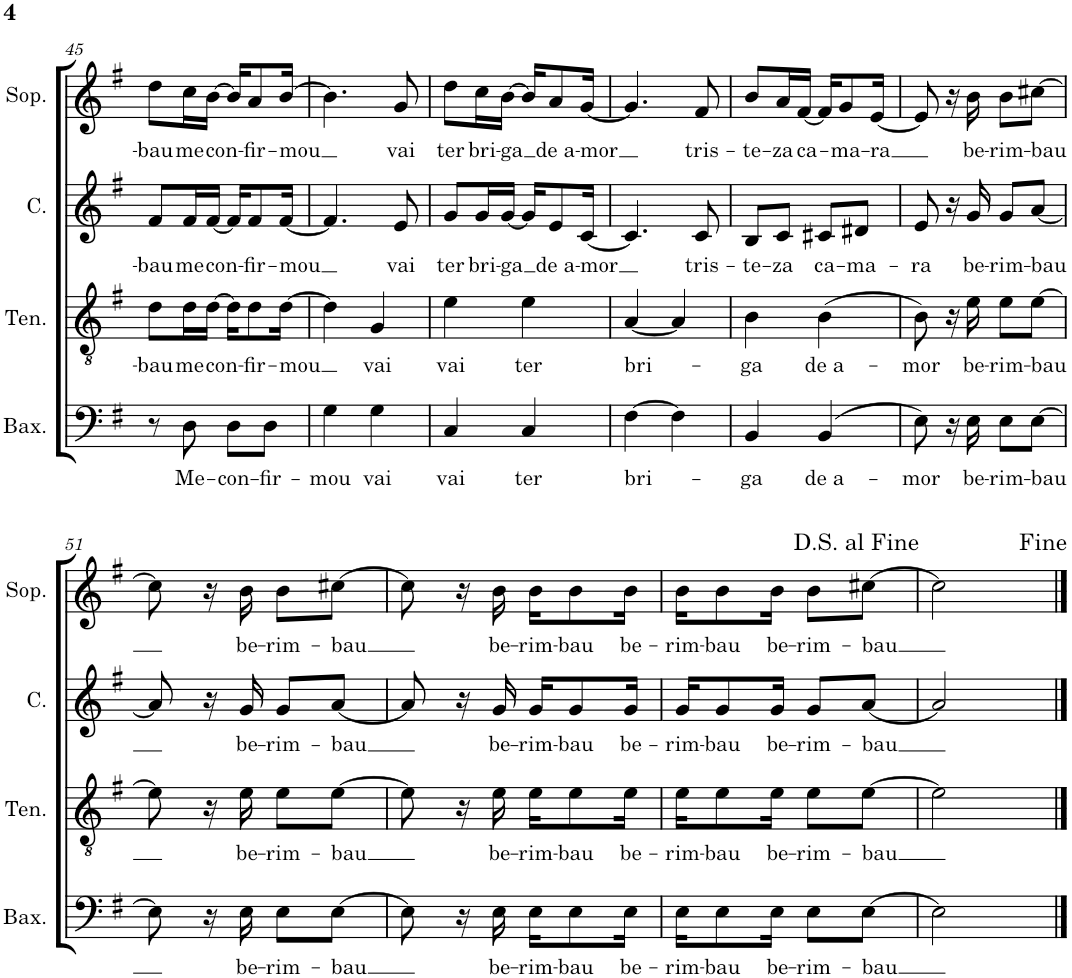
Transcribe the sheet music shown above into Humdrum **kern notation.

**kern	**text	**kern	**text	**kern	**text	**kern	**text
*part4	*part4	*part3	*part3	*part2	*part2	*part1	*part1
*staff4	*staff4	*staff3	*staff3	*staff2	*staff2	*staff1	*staff1
*I"Baixo	*	*I"Tenor	*	*I"Contralto	*	*I"Soprano	*
*I'Bax.	*	*I'Ten.	*	*I'C.	*	*I'Sop.	*
!!LO:PB:g=z
*clefF4	*	*clefGv2	*	*clefG2	*	*clefG2	*
*k[f#]	*	*k[f#]	*	*k[f#]	*	*k[f#]	*
*M2/4	*	*M2/4	*	*M2/4	*	*M2/4	*
=45	=45	=45	=45	=45	=45	=45	=45
!	!	!	!LO:LY:b	!	!LO:LY:b	!	!LO:LY:b
8r	.	8d\L	-bau	8f#/L	-bau	8dd\L	-bau
!	!LO:LY:b	!	!LO:LY:b	!	!LO:LY:b	!	!LO:LY:b
8D\	Me-	16d\L	me	16f#/L	me	16cc\L	me
!	!	!	!LO:LY:b	!	!LO:LY:b	!	!LO:LY:b
.	.	[16d\JJ	con-	[16f#/JJ	con-	[16b\JJ	con-
!	!LO:LY:b	!	!	!	!	!	!
8D\L	-con-	16d\KL]	.	16f#/KL]	.	16b/KL]	.
!	!	!	!LO:LY:b	!	!LO:LY:b	!	!LO:LY:b
.	.	8d\	-fir-	8f#/	-fir-	8a/	-fir-
!	!LO:LY:b	!	!	!	!	!	!
8D\J	-fir-	.	.	.	.	.	.
!	!	!	!LO:LY:b	!	!LO:LY:b	!	!LO:LY:b
.	.	[16d\Jk	-mou	[16f#/Jk	-mou	[16b/Jk	-mou
=46	=46	=46	=46	=46	=46	=46	=46
!	!LO:LY:b	!	!	!	!	!	!
4G\	-mou	4d\]	.	4.f#/]	.	4.b\]	.
!	!LO:LY:b	!	!LO:LY:b	!	!	!	!
4G\	vai	4G/	vai	.	.	.	.
!	!	!	!	!	!LO:LY:b	!	!LO:LY:b
.	.	.	.	8e/	vai	8g/	vai
=47	=47	=47	=47	=47	=47	=47	=47
!	!LO:LY:b	!	!LO:LY:b	!	!LO:LY:b	!	!LO:LY:b
4C/	vai	4e\	vai	8g/L	ter	8dd\L	ter
!	!	!	!	!	!LO:LY:b	!	!LO:LY:b
.	.	.	.	16g/L	bri-	16cc\L	bri-
!	!	!	!	!	!LO:LY:b	!	!LO:LY:b
.	.	.	.	[16g/JJ	-ga	[16b\JJ	-ga
!	!LO:LY:b	!	!LO:LY:b	!	!	!	!
4C/	ter	4e\	ter	16g/KL]	.	16b/KL]	.
!	!	!	!	!	!LO:LY:b	!	!LO:LY:b
.	.	.	.	8e/	de a-	8a/	de a-
!	!	!	!	!	!LO:LY:b	!	!LO:LY:b
.	.	.	.	[16c/Jk	-mor	[16g/Jk	-mor
=48	=48	=48	=48	=48	=48	=48	=48
!	!LO:LY:b	!	!LO:LY:b	!	!	!	!
[4F#\	bri-	[4A/	bri-	4.c/]	.	4.g/]	.
4F#\]	.	4A/]	.	.	.	.	.
!	!	!	!	!	!LO:LY:b	!	!LO:LY:b
.	.	.	.	8c/	tris-	8f#/	tris-
=49	=49	=49	=49	=49	=49	=49	=49
!	!LO:LY:b	!	!LO:LY:b	!	!LO:LY:b	!	!LO:LY:b
4BB/	-ga	4B\	-ga	8B/L	-te-	8b/L	-te-
!	!	!	!	!	!LO:LY:b	!	!LO:LY:b
.	.	.	.	8c/J	-za	16a/L	-za
!	!	!	!	!	!	!	!LO:LY:b
.	.	.	.	.	.	[16f#/JJ	ca-
!	!LO:LY:b	!	!LO:LY:b	!	!LO:LY:b	!	!
(4BB/	de a-	(4B\	de a-	8c#X/L	ca-	16f#/KL]	.
!	!	!	!	!	!	!	!LO:LY:b
.	.	.	.	.	.	8g/	-ma-
!	!	!	!	!	!LO:LY:b	!	!
.	.	.	.	8d#X/J	-ma-	.	.
!	!	!	!	!	!	!	!LO:LY:b
.	.	.	.	.	.	[16e/Jk	-ra
=50	=50	=50	=50	=50	=50	=50	=50
!	!LO:LY:b	!	!LO:LY:b	!	!LO:LY:b	!	!
8E\)	-mor	8B\)	-mor	8e/	-ra	8e/]	.
16r	.	16r	.	16r	.	16r	.
!	!LO:LY:b	!	!LO:LY:b	!	!LO:LY:b	!	!LO:LY:b
16E\	be-	16e\	be-	16g/	be-	16b\	be-
!	!LO:LY:b	!	!LO:LY:b	!	!LO:LY:b	!	!LO:LY:b
8E\L	-rim-	8e\L	-rim-	8g/L	-rim-	8b\L	-rim-
!	!LO:LY:b	!	!LO:LY:b	!	!LO:LY:b	!	!LO:LY:b
[8E\J	-bau	[8e\J	-bau	[8a/J	-bau	[8cc#X\J	-bau
!!LO:LB:g=z
=51	=51	=51	=51	=51	=51	=51	=51
8E\]	.	8e\]	.	8a/]	.	8cc#\]	.
16r	.	16r	.	16r	.	16r	.
!	!LO:LY:b	!	!LO:LY:b	!	!LO:LY:b	!	!LO:LY:b
16E\	be-	16e\	be-	16g/	be-	16b\	be-
!	!LO:LY:b	!	!LO:LY:b	!	!LO:LY:b	!	!LO:LY:b
8E\L	-rim-	8e\L	-rim-	8g/L	-rim-	8b\L	-rim-
!	!LO:LY:b	!	!LO:LY:b	!	!LO:LY:b	!	!LO:LY:b
[8E\J	-bau	[8e\J	-bau	[8a/J	-bau	[8cc#X\J	-bau
=52	=52	=52	=52	=52	=52	=52	=52
8E\]	.	8e\]	.	8a/]	.	8cc#\]	.
16r	.	16r	.	16r	.	16r	.
!	!LO:LY:b	!	!LO:LY:b	!	!LO:LY:b	!	!LO:LY:b
16E\	be-	16e\	be-	16g/	be-	16b\	be-
!	!LO:LY:b	!	!LO:LY:b	!	!LO:LY:b	!	!LO:LY:b
16E\KL	-rim-	16e\KL	-rim-	16g/KL	-rim-	16b\KL	-rim-
!	!LO:LY:b	!	!LO:LY:b	!	!LO:LY:b	!	!LO:LY:b
8E\	-bau	8e\	-bau	8g/	-bau	8b\	-bau
!	!LO:LY:b	!	!LO:LY:b	!	!LO:LY:b	!	!LO:LY:b
16E\Jk	be-	16e\Jk	be-	16g/Jk	be-	16b\Jk	be-
=53	=53	=53	=53	=53	=53	=53	=53
!	!LO:LY:b	!	!LO:LY:b	!	!LO:LY:b	!	!LO:LY:b
16E\KL	-rim-	16e\KL	-rim-	16g/KL	-rim-	16b\KL	-rim-
!	!LO:LY:b	!	!LO:LY:b	!	!LO:LY:b	!	!LO:LY:b
8E\	-bau	8e\	-bau	8g/	-bau	8b\	-bau
!	!LO:LY:b	!	!LO:LY:b	!	!LO:LY:b	!	!LO:LY:b
16E\Jk	be-	16e\Jk	be-	16g/Jk	be-	16b\Jk	be-
!	!LO:LY:b	!	!LO:LY:b	!	!LO:LY:b	!	!LO:LY:b
8E\L	-rim-	8e\L	-rim-	8g/L	-rim-	8b\L	-rim-
!	!LO:LY:b	!	!LO:LY:b	!	!LO:LY:b	!	!LO:LY:b
[8E\J	-bau	[8e\J	-bau	[8a/J	-bau	[8cc#X\J	-bau
=54	=54	=54	=54	=54	=54	=54	=54
2E\]	.	2e\]	.	2a/]	.	2cc#\]	.
==	==	==	==	==	==	==	==
*-	*-	*-	*-	*-	*-	*-	*-
